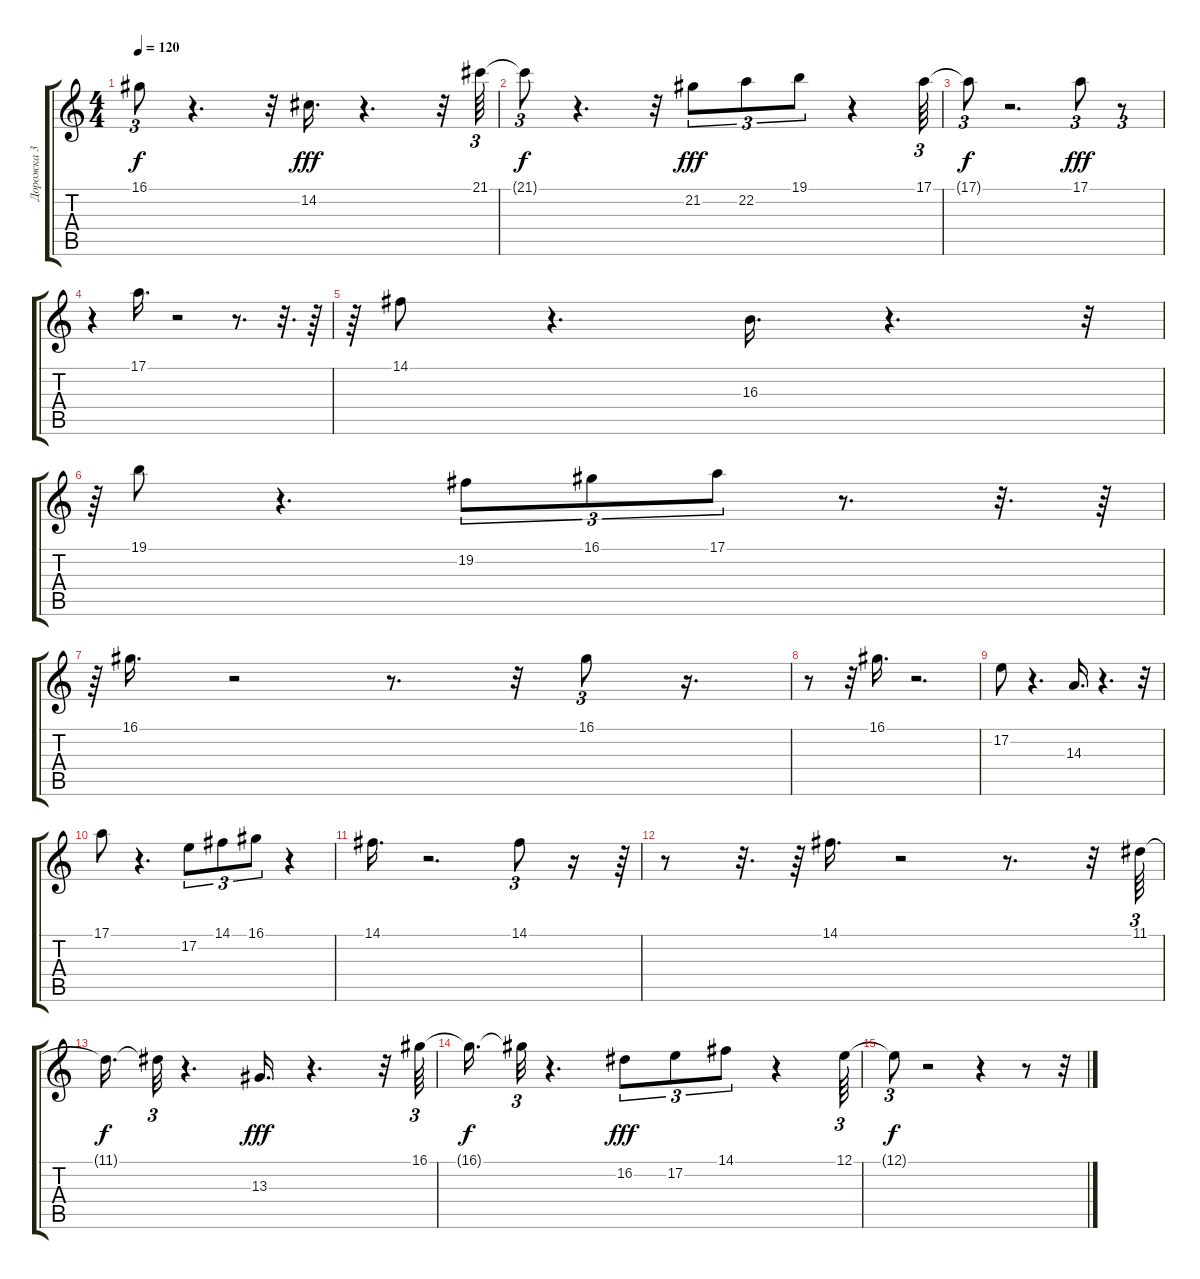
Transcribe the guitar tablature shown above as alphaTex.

\track ("Дорожка 3" "Дорожка 3") {instrument synthstrings1}
\staff {score tabs}
\tuning (E4 B3 G3 D3 A2 E2) {hide}
\ts (4 4)
\tempo 120
\clef g2
\ks c
16.1{t}.8{tu (3 2) dy f} r.4{d} r.32 14.2.16{d dy fff} r.4{d} r.32 21.1.64{tu (3 2)} |
21.1{t}.8{tu (3 2) dy f} r.4{d} r.32 21.2.8{tu (3 2) dy fff} 22.2.8{tu (3 2)} 19.1.8{tu (3 2)} r.4 17.1.64{tu (3 2)} |
17.1{t}.8{tu (3 2) dy f} r.2{d} 17.1.8{tu (3 2) dy fff} r.8{tu (3 2)} |
r.4{tu (3 2)} 17.1.16{d} r.2 r.8{d} r.32{d} r.64 |
r.64{tu (3 2)} 14.1.8 r.4{d} 16.3.16{d} r.4{d} r.32{tu (3 2)} |
r.64{tu (3 2)} 19.1.8 r.4{d} 19.2.8{tu (3 2)} 16.1.8{tu (3 2)} 17.1.8{tu (3 2)} r.8{d} r.32{d} r.64 |
r.64{tu (3 2)} 16.1.16{d} r.2 r.8{d} r.32 16.1.8{tu (3 2)} r.16{d} |
r.8 r.32 16.1.16{d} r.2{d} |
17.2.8 r.4{d} 14.3.16{d} r.4{d} r.32 |
17.1.8 r.4{d} 17.2.8{tu (3 2)} 14.1.8{tu (3 2)} 16.1.8{tu (3 2)} r.4 |
14.1.16{d} r.2{d} 14.1.8{tu (3 2)} r.16 r.64{tu (3 2)} |
r.8 r.32{d} r.64 14.1.16{d} r.2 r.8{d} r.32 11.1.64{tu (3 2)} |
11.1{t}.16{d dy f} 11.1{t}.32{tu (3 2)} r.4{d} 13.3.16{d dy fff} r.4{d} r.32 16.1.64{tu (3 2)} |
16.1{t}.16{d dy f} 16.1{t}.32{tu (3 2)} r.4{d} 16.2.8{tu (3 2) dy fff} 17.2.8{tu (3 2)} 14.1.8{tu (3 2)} r.4 12.1.64{tu (3 2)} |
12.1{t}.8{tu (3 2) dy f} r.2 r.4 r.8 r.32
